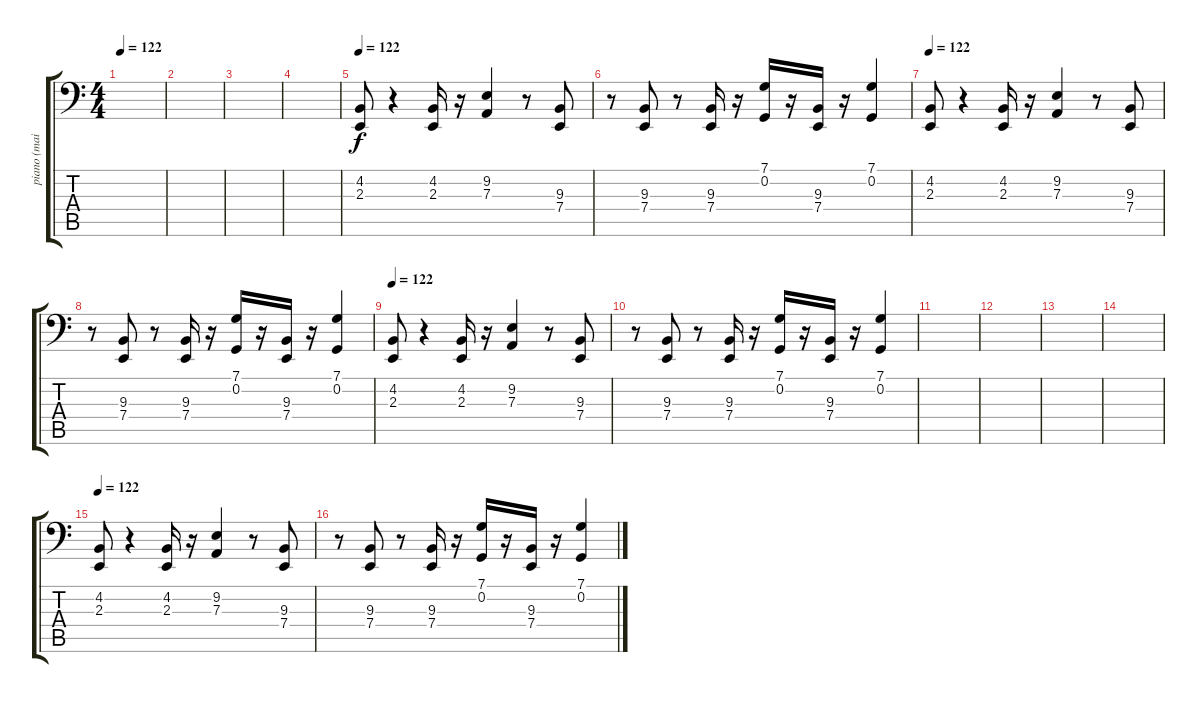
\track ("piano (main Gauche)" "piano (mai") {instrument acousticgrandpiano}
\staff {score tabs}
\tuning (C3 G2 D2 A1 E1 B0) {hide}
\ts (4 4)
\tempo 122
\tempo 100
\tempo 122
\clef f4
\ks c
|
|
|
|
\tempo 122
(4.2 2.3).8 r.4 (4.2 2.3).16 r.16 (9.2 7.3).4 r.8 (9.3 7.4).8 |
r.8 (9.3 7.4).8 r.8 (9.3 7.4).16 r.16 (7.1 0.2).16 r.16 (9.3 7.4).16 r.16 (7.1 0.2).4 |
\tempo 122
(4.2 2.3).8 r.4 (4.2 2.3).16 r.16 (9.2 7.3).4 r.8 (9.3 7.4).8 |
r.8 (9.3 7.4).8 r.8 (9.3 7.4).16 r.16 (7.1 0.2).16 r.16 (9.3 7.4).16 r.16 (7.1 0.2).4 |
\tempo 122
(4.2 2.3).8 r.4 (4.2 2.3).16 r.16 (9.2 7.3).4 r.8 (9.3 7.4).8 |
r.8 (9.3 7.4).8 r.8 (9.3 7.4).16 r.16 (7.1 0.2).16 r.16 (9.3 7.4).16 r.16 (7.1 0.2).4 |
|
|
|
|
\tempo 122
(4.2 2.3).8 r.4 (4.2 2.3).16 r.16 (9.2 7.3).4 r.8 (9.3 7.4).8 |
r.8 (9.3 7.4).8 r.8 (9.3 7.4).16 r.16 (7.1 0.2).16 r.16 (9.3 7.4).16 r.16 (7.1 0.2).4
